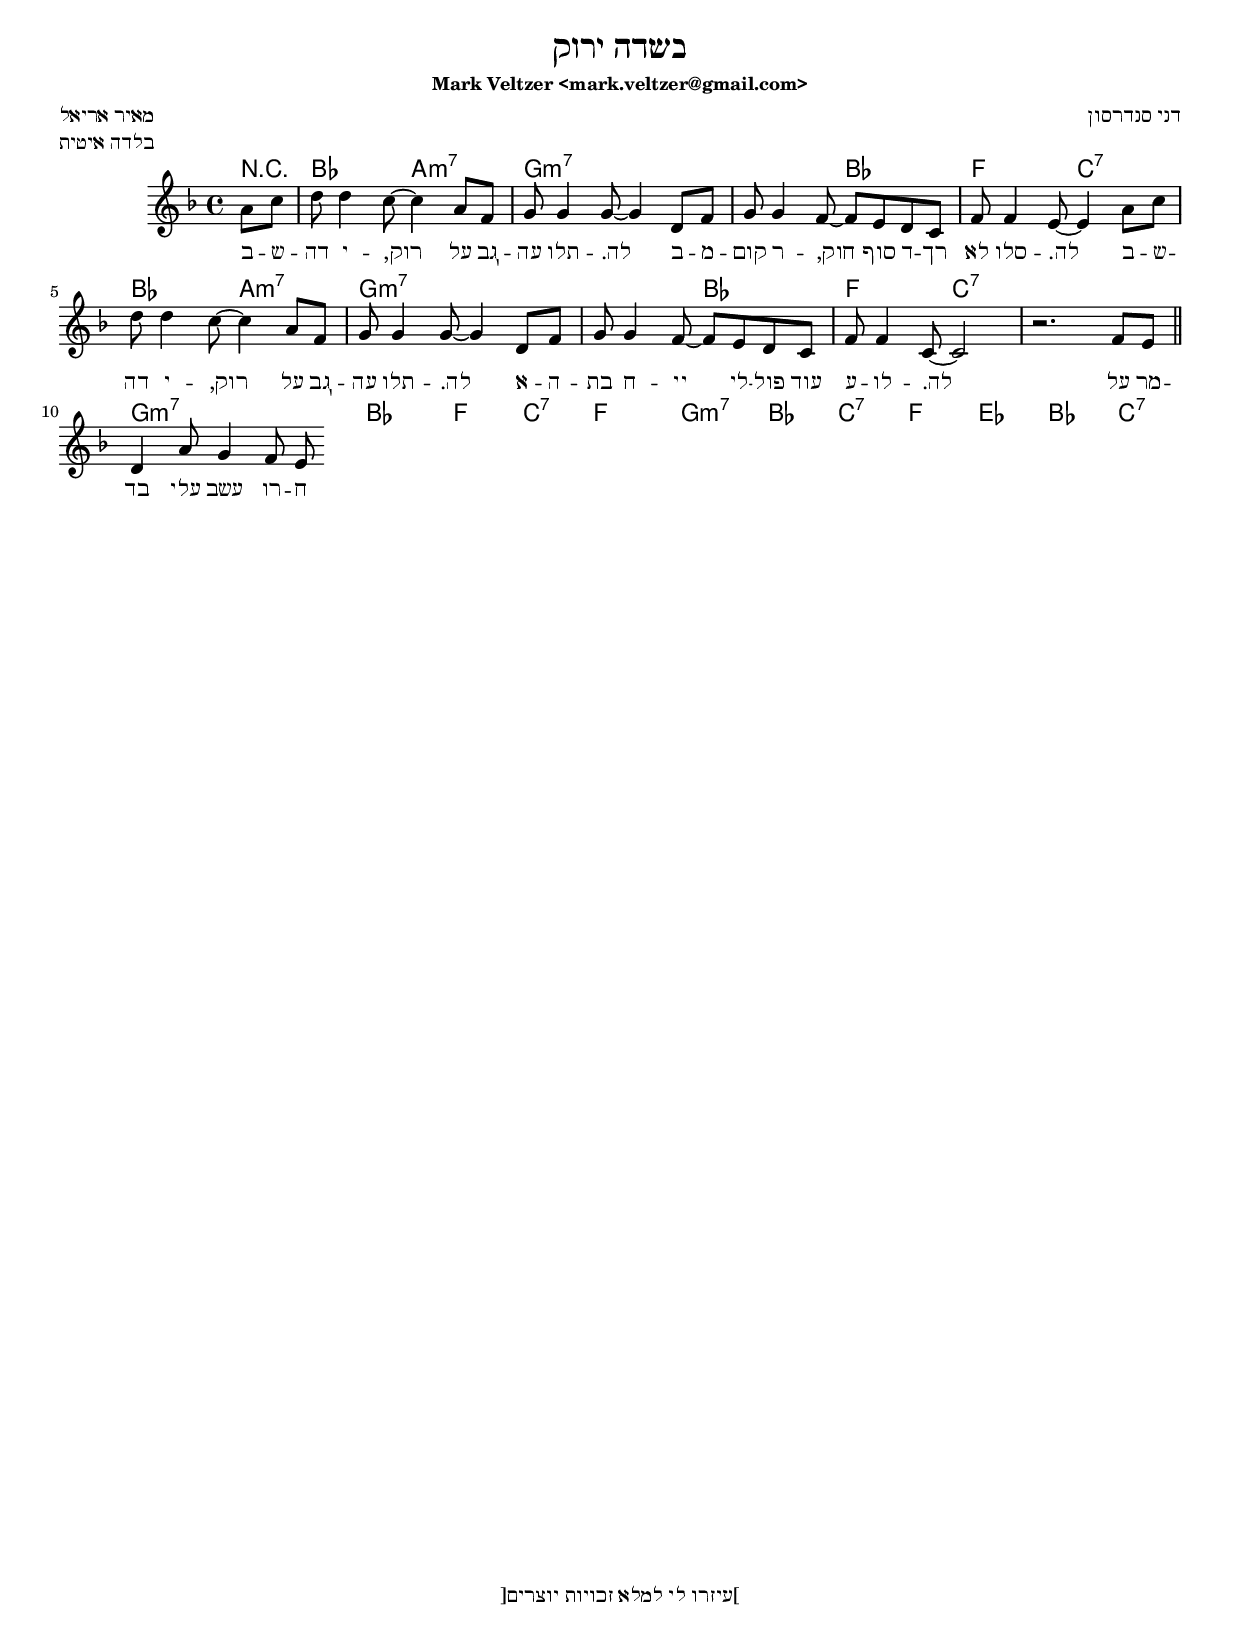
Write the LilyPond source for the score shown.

% end verbatim - this comment is a hack to prevent texinfo.tex
% from choking on non-European UTF-8 subsets

\include "src/include/common.lyi"
\header {
	title="בשדה ירוק"
	subtitle=""
	composer="דני סנדרסון"
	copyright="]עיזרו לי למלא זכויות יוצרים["
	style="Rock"
	singer="דני סנדרסון"
	piece="בלדה איטית"
	poet="מאיר אריאל"
	
	completion="5"
}

%{
	TODO:
%}

\score {
<<
\chords {
	\set chordChanges = ##t
	\partial 4 r4
	
	bes2 a2:m7 | g1:m7 | g2:m7 bes2 | f2 c2:7 | \break
	bes2 a2:m7 | g1:m7 | g2:m7 bes2 | f2 c2:7 | c1:7 \bar "||" \break
	
	g1:m7 | bes1 | f2 c2:7 | f1 |
	g1:m7 | bes2 c2:7 | f2 ees2 | bes2 c2:7 \bar "||"
}
\new Voice="melody" \relative f' {
	\time 4/4
	\key f \major
	\partial 4 a8 c8 |

	d8 d4 c8 ~ c4 a8 f8 | g8 g4 g8 ~ g4 d8 f8 |
	g8 g4 f8 ~ f8 e8 d8 c8 | f8 f4 e8 ~ e4 a8 c8 |
	
	d8 d4 c8 ~ c4 a8 f8 | g8 g4 g8 ~ g4 d8 f8 |
	g8 g4 f8 ~ f8 e8 d8 c8 | f8 f4 c8 ~ c2 | r2. f8 e8 |

	d4 a'8 g4 f8 e8 |
}
\new Lyrics \lyricsto "melody" {
	ב -- ש -- דה י -- רוק, על גב -- עה תלו -- לה.
	ב -- מ -- קום ר -- חוק, סוף ד -- רך לא סלו -- לה.
	ב -- ש -- דה י -- רוק, על גב -- עה תלו -- לה.
	א -- ה -- בת ח -- יי לי -- פול עוד ע -- לו -- לה.

	על מר -- בד עלי עשב רו -- ח 
	שם ישבנו לר -- אות שקי -- עה 
	והייתה תחושה של תפוח 
	והיינו כל כך קרובים לנגיעה 

	בשדה ירוק, על גבעה תלולה 
	בושם אהבה נודפת וטלולה 
	בשדה ירוק על גבעה תלולה 
	אהבת חיי ליפול עוד עלולה 

	עדרים גלשו אל השוקת 
	על שפתי מפלי שיער 
	חלילים התחילו למשוך את 
	קו הרכס הרץ במעלה ההר 

	בשדה ירוק על גבעה תלולה 
	מגמה שקופה בהכרה צלולה 
	בשדה ירוק, על גבעה תלולה 
	כי תהום שחורה רובצת חלולה 

	בין הרים השמש שקעה לה 
	וירח עוד לא עלה 
	יפתי פתאום פחדה לה 
	אל תהום פעורה - כאילו צללה 

	היא נתנה לדעת לדעת 
	היא הפליאה להיוודע 
	ואני צמא דעת לגעת 
	עד לקצה הידיעה, אל תוך הלא נודע 

	בשדה ירוק על גבעה תלולה 
	במקום רחוק, סוף דרך לא סלולה 
	בשדה ירוק, על גבעה תלולה 
	אהבת חיי ליפול עוד עלולה
}
>>
	\midi {
		\context {
			\Score
			tempoWholesPerMinute = #(ly:make-moment 110 4)
		}
	}
	\layout {}
}
